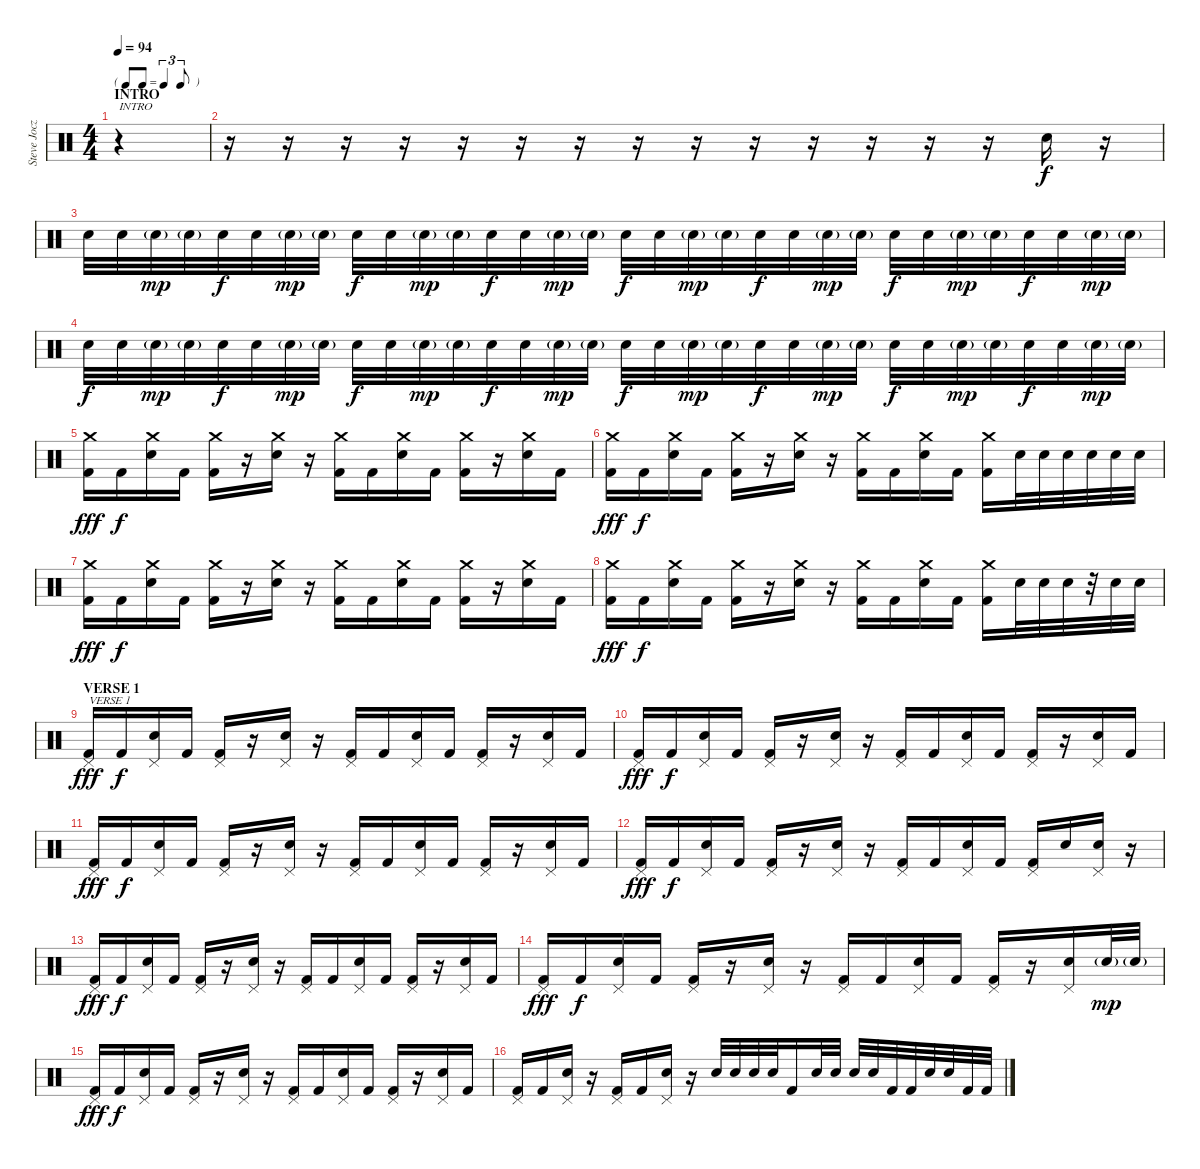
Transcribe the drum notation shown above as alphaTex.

\track ("Steve Jocz   \"Stevo32\"        (drums)" "Steve Jocz") {instrument percussion}
\staff {score}
\articulation defaults
\ts (4 4)
\tf triplet8th
\section ("" "INTRO")
\tempo 94
\clef neutral
\ks c
r.4{txt "INTRO" dy f} |
r.16 r.16 r.16 r.16 r.16 r.16 r.16 r.16 r.16 r.16 r.16 r.16 r.16 r.16 "Electric Snare (hit)".16 r.16 |
"Electric Snare (hit)".32 "Electric Snare (hit)".32 "Electric Snare (hit)"{g}.32{dy mp} "Electric Snare (hit)"{g}.32 "Electric Snare (hit)".32{dy f} "Electric Snare (hit)".32 "Electric Snare (hit)"{g}.32{dy mp} "Electric Snare (hit)"{g}.32 "Electric Snare (hit)".32{dy f} "Electric Snare (hit)".32 "Electric Snare (hit)"{g}.32{dy mp} "Electric Snare (hit)"{g}.32 "Electric Snare (hit)".32{dy f} "Electric Snare (hit)".32 "Electric Snare (hit)"{g}.32{dy mp} "Electric Snare (hit)"{g}.32 "Electric Snare (hit)".32{dy f} "Electric Snare (hit)".32 "Electric Snare (hit)"{g}.32{dy mp} "Electric Snare (hit)"{g}.32 "Electric Snare (hit)".32{dy f} "Electric Snare (hit)".32 "Electric Snare (hit)"{g}.32{dy mp} "Electric Snare (hit)"{g}.32 "Electric Snare (hit)".32{dy f} "Electric Snare (hit)".32 "Electric Snare (hit)"{g}.32{dy mp} "Electric Snare (hit)"{g}.32 "Electric Snare (hit)".32{dy f} "Electric Snare (hit)".32 "Electric Snare (hit)"{g}.32{dy mp} "Electric Snare (hit)"{g}.32 |
"Electric Snare (hit)".32{dy f} "Electric Snare (hit)".32 "Electric Snare (hit)"{g}.32{dy mp} "Electric Snare (hit)"{g}.32 "Electric Snare (hit)".32{dy f} "Electric Snare (hit)".32 "Electric Snare (hit)"{g}.32{dy mp} "Electric Snare (hit)"{g}.32 "Electric Snare (hit)".32{dy f} "Electric Snare (hit)".32 "Electric Snare (hit)"{g}.32{dy mp} "Electric Snare (hit)"{g}.32 "Electric Snare (hit)".32{dy f} "Electric Snare (hit)".32 "Electric Snare (hit)"{g}.32{dy mp} "Electric Snare (hit)"{g}.32 "Electric Snare (hit)".32{dy f} "Electric Snare (hit)".32 "Electric Snare (hit)"{g}.32{dy mp} "Electric Snare (hit)"{g}.32 "Electric Snare (hit)".32{dy f} "Electric Snare (hit)".32 "Electric Snare (hit)"{g}.32{dy mp} "Electric Snare (hit)"{g}.32 "Electric Snare (hit)".32{dy f} "Electric Snare (hit)".32 "Electric Snare (hit)"{g}.32{dy mp} "Electric Snare (hit)"{g}.32 "Electric Snare (hit)".32{dy f} "Electric Snare (hit)".32 "Electric Snare (hit)"{g}.32{dy mp} "Electric Snare (hit)"{g}.32 |
("Crash medium (hit)" "Kick (hit) 2").16{dy fff} "Kick (hit) 2".16{dy f} ("Crash medium (hit)" "Electric Snare (hit)").16 "Kick (hit) 2".16 ("Crash medium (hit)" "Kick (hit) 2").16 r.16 ("Crash medium (hit)" "Electric Snare (hit)").16 r.16 ("Crash medium (hit)" "Kick (hit) 2").16 "Kick (hit) 2".16 ("Crash medium (hit)" "Electric Snare (hit)").16 "Kick (hit) 2".16 ("Crash medium (hit)" "Kick (hit) 2").16 r.16 ("Crash medium (hit)" "Electric Snare (hit)").16 "Kick (hit) 2".16 |
("Crash medium (hit)" "Kick (hit) 2").16{dy fff} "Kick (hit) 2".16{dy f} ("Crash medium (hit)" "Electric Snare (hit)").16 "Kick (hit) 2".16 ("Crash medium (hit)" "Kick (hit) 2").16 r.16 ("Crash medium (hit)" "Electric Snare (hit)").16 r.16 ("Crash medium (hit)" "Kick (hit) 2").16 "Kick (hit) 2".16 ("Crash medium (hit)" "Electric Snare (hit)").16 "Kick (hit) 2".16 ("Crash medium (hit)" "Kick (hit) 2").16 "Electric Snare (hit)".32 "Electric Snare (hit)".32 "Electric Snare (hit)".32 "Electric Snare (hit)".32 "Electric Snare (hit)".32 "Electric Snare (hit)".32 |
("Crash medium (hit)" "Kick (hit) 2").16{dy fff} "Kick (hit) 2".16{dy f} ("Crash medium (hit)" "Electric Snare (hit)").16 "Kick (hit) 2".16 ("Crash medium (hit)" "Kick (hit) 2").16 r.16 ("Crash medium (hit)" "Electric Snare (hit)").16 r.16 ("Crash medium (hit)" "Kick (hit) 2").16 "Kick (hit) 2".16 ("Crash medium (hit)" "Electric Snare (hit)").16 "Kick (hit) 2".16 ("Crash medium (hit)" "Kick (hit) 2").16 r.16 ("Crash medium (hit)" "Electric Snare (hit)").16 "Kick (hit) 2".16 |
("Crash medium (hit)" "Kick (hit) 2").16{dy fff} "Kick (hit) 2".16{dy f} ("Crash medium (hit)" "Electric Snare (hit)").16 "Kick (hit) 2".16 ("Crash medium (hit)" "Kick (hit) 2").16 r.16 ("Crash medium (hit)" "Electric Snare (hit)").16 r.16 ("Crash medium (hit)" "Kick (hit) 2").16 "Kick (hit) 2".16 ("Crash medium (hit)" "Electric Snare (hit)").16 "Kick (hit) 2".16 ("Crash medium (hit)" "Kick (hit) 2").16 "Electric Snare (hit)".32 "Electric Snare (hit)".32 "Electric Snare (hit)".32 r.32 "Electric Snare (hit)".32 "Electric Snare (hit)".32 |
\section ("" "VERSE 1")
("Pedal Hi-Hat (hit)" "Kick (hit) 2").16{txt "VERSE 1" dy fff} "Kick (hit) 2".16{dy f} ("Pedal Hi-Hat (hit)" "Electric Snare (hit)").16 "Kick (hit) 2".16 ("Pedal Hi-Hat (hit)" "Kick (hit) 2").16 r.16 ("Pedal Hi-Hat (hit)" "Electric Snare (hit)").16 r.16 ("Pedal Hi-Hat (hit)" "Kick (hit) 2").16 "Kick (hit) 2".16 ("Pedal Hi-Hat (hit)" "Electric Snare (hit)").16 "Kick (hit) 2".16 ("Pedal Hi-Hat (hit)" "Kick (hit) 2").16 r.16 ("Pedal Hi-Hat (hit)" "Electric Snare (hit)").16 "Kick (hit) 2".16 |
("Pedal Hi-Hat (hit)" "Kick (hit) 2").16{dy fff} "Kick (hit) 2".16{dy f} ("Pedal Hi-Hat (hit)" "Electric Snare (hit)").16 "Kick (hit) 2".16 ("Pedal Hi-Hat (hit)" "Kick (hit) 2").16 r.16 ("Pedal Hi-Hat (hit)" "Electric Snare (hit)").16 r.16 ("Pedal Hi-Hat (hit)" "Kick (hit) 2").16 "Kick (hit) 2".16 ("Pedal Hi-Hat (hit)" "Electric Snare (hit)").16 "Kick (hit) 2".16 ("Pedal Hi-Hat (hit)" "Kick (hit) 2").16 r.16 ("Pedal Hi-Hat (hit)" "Electric Snare (hit)").16 "Kick (hit) 2".16 |
("Pedal Hi-Hat (hit)" "Kick (hit) 2").16{dy fff} "Kick (hit) 2".16{dy f} ("Pedal Hi-Hat (hit)" "Electric Snare (hit)").16 "Kick (hit) 2".16 ("Pedal Hi-Hat (hit)" "Kick (hit) 2").16 r.16 ("Pedal Hi-Hat (hit)" "Electric Snare (hit)").16 r.16 ("Pedal Hi-Hat (hit)" "Kick (hit) 2").16 "Kick (hit) 2".16 ("Pedal Hi-Hat (hit)" "Electric Snare (hit)").16 "Kick (hit) 2".16 ("Pedal Hi-Hat (hit)" "Kick (hit) 2").16 r.16 ("Pedal Hi-Hat (hit)" "Electric Snare (hit)").16 "Kick (hit) 2".16 |
("Pedal Hi-Hat (hit)" "Kick (hit) 2").16{dy fff} "Kick (hit) 2".16{dy f} ("Pedal Hi-Hat (hit)" "Electric Snare (hit)").16 "Kick (hit) 2".16 ("Pedal Hi-Hat (hit)" "Kick (hit) 2").16 r.16 ("Pedal Hi-Hat (hit)" "Electric Snare (hit)").16 r.16 ("Pedal Hi-Hat (hit)" "Kick (hit) 2").16 "Kick (hit) 2".16 ("Pedal Hi-Hat (hit)" "Electric Snare (hit)").16 "Kick (hit) 2".16 ("Pedal Hi-Hat (hit)" "Kick (hit) 2").16 "Electric Snare (hit)".16 ("Pedal Hi-Hat (hit)" "Electric Snare (hit)").16 r.16 |
("Pedal Hi-Hat (hit)" "Kick (hit) 2").16{dy fff} "Kick (hit) 2".16{dy f} ("Pedal Hi-Hat (hit)" "Electric Snare (hit)").16 "Kick (hit) 2".16 ("Pedal Hi-Hat (hit)" "Kick (hit) 2").16 r.16 ("Pedal Hi-Hat (hit)" "Electric Snare (hit)").16 r.16 ("Pedal Hi-Hat (hit)" "Kick (hit) 2").16 "Kick (hit) 2".16 ("Pedal Hi-Hat (hit)" "Electric Snare (hit)").16 "Kick (hit) 2".16 ("Pedal Hi-Hat (hit)" "Kick (hit) 2").16 r.16 ("Pedal Hi-Hat (hit)" "Electric Snare (hit)").16 "Kick (hit) 2".16 |
("Pedal Hi-Hat (hit)" "Kick (hit) 2").16{dy fff} "Kick (hit) 2".16{dy f} ("Pedal Hi-Hat (hit)" "Electric Snare (hit)").16 "Kick (hit) 2".16 ("Pedal Hi-Hat (hit)" "Kick (hit) 2").16 r.16 ("Pedal Hi-Hat (hit)" "Electric Snare (hit)").16 r.16 ("Pedal Hi-Hat (hit)" "Kick (hit) 2").16 "Kick (hit) 2".16 ("Pedal Hi-Hat (hit)" "Electric Snare (hit)").16 "Kick (hit) 2".16 ("Pedal Hi-Hat (hit)" "Kick (hit) 2").16 r.16 ("Pedal Hi-Hat (hit)" "Electric Snare (hit)").16 "Electric Snare (hit)"{g}.32{dy mp} "Electric Snare (hit)"{g}.32 |
("Pedal Hi-Hat (hit)" "Kick (hit) 2").16{dy fff} "Kick (hit) 2".16{dy f} ("Pedal Hi-Hat (hit)" "Electric Snare (hit)").16 "Kick (hit) 2".16 ("Pedal Hi-Hat (hit)" "Kick (hit) 2").16 r.16 ("Pedal Hi-Hat (hit)" "Electric Snare (hit)").16 r.16 ("Pedal Hi-Hat (hit)" "Kick (hit) 2").16 "Kick (hit) 2".16 ("Pedal Hi-Hat (hit)" "Electric Snare (hit)").16 "Kick (hit) 2".16 ("Pedal Hi-Hat (hit)" "Kick (hit) 2").16 r.16 ("Pedal Hi-Hat (hit)" "Electric Snare (hit)").16 "Kick (hit) 2".16 |
("Pedal Hi-Hat (hit)" "Kick (hit) 2").16 "Kick (hit) 2".16 ("Pedal Hi-Hat (hit)" "Electric Snare (hit)").16 r.16 ("Pedal Hi-Hat (hit)" "Kick (hit) 2").16 "Kick (hit) 2".16 ("Pedal Hi-Hat (hit)" "Electric Snare (hit)").16 r.16 "Electric Snare (hit)".32 "Electric Snare (hit)".32 "Electric Snare (hit)".32 "Electric Snare (hit)".32 "Kick (hit) 2".16 "Electric Snare (hit)".32 "Electric Snare (hit)".32 "Electric Snare (hit)".32 "Electric Snare (hit)".32 "Kick (hit) 2".32 "Kick (hit) 2".32 "Electric Snare (hit)".32 "Electric Snare (hit)".32 "Kick (hit) 2".32 "Kick (hit) 2".32
